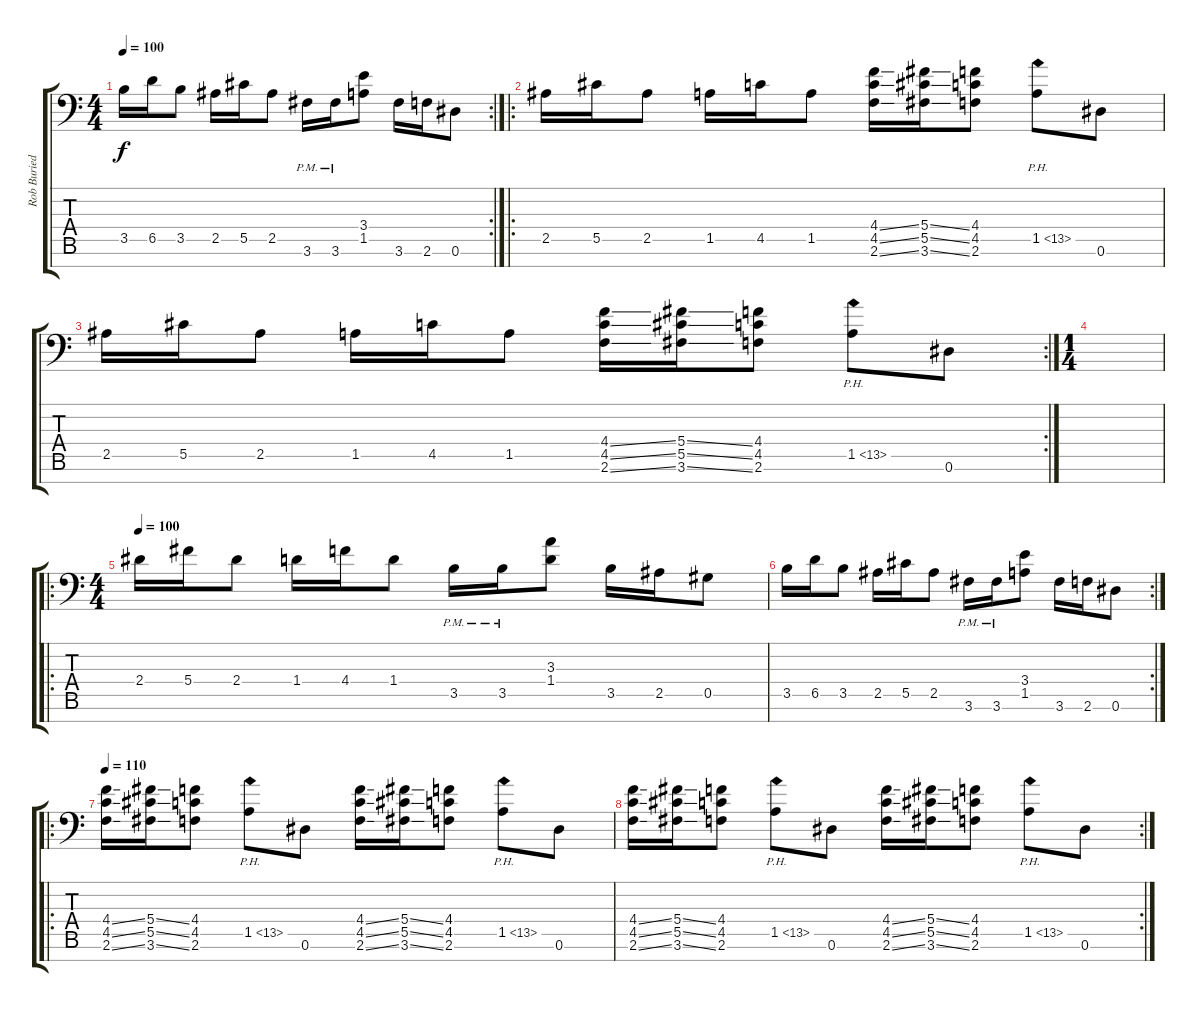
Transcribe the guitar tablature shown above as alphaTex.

\track ("Rob Buried " "Rob Buried") {instrument distortionguitar}
\staff {score tabs}
\tuning (Eb4 Bb3 Gb3 Db3 Ab2 Eb2 Bb1) {hide}
\rc 2
\ts (4 4)
\tempo 100
\clef f4
\ks c
3.5.16{dy f} 6.5.16 3.5.8 2.5.16 5.5.16 2.5.8 3.6{pm}.16 3.6{pm}.16 (3.4 1.5).8 3.6.16 2.6.16 0.6.8 |
\ro
2.5.16 5.5.16 2.5.8 1.5.16 4.5.16 1.5.8 (4.4{ss} 4.5{ss} 2.6{ss}).16 (5.4{ss} 5.5{ss} 3.6{ss}).16 (4.4 4.5 2.6).8 1.5{ph 12}.8 0.6.8 |
\rc 2
2.5.16 5.5.16 2.5.8 1.5.16 4.5.16 1.5.8 (4.4{ss} 4.5{ss} 2.6{ss}).16 (5.4{ss} 5.5{ss} 3.6{ss}).16 (4.4 4.5 2.6).8 1.5{ph 12}.8 0.6.8 |
\ts (1 4)
|
\ro
\ts (4 4)
\tempo 100
2.4.16 5.4.16 2.4.8 1.4.16 4.4.16 1.4.8 3.5{pm}.16 3.5{pm}.16 (3.3 1.4).8 3.5.16 2.5.16 0.5.8 |
\rc 2
3.5.16 6.5.16 3.5.8 2.5.16 5.5.16 2.5.8 3.6{pm}.16 3.6{pm}.16 (3.4 1.5).8 3.6.16 2.6.16 0.6.8 |
\ro
\tempo 110
(4.4{ss} 4.5{ss} 2.6{ss}).16 (5.4{ss} 5.5{ss} 3.6{ss}).16 (4.4 4.5 2.6).8 1.5{ph 12}.8 0.6.8 (4.4{ss} 4.5{ss} 2.6{ss}).16 (5.4{ss} 5.5{ss} 3.6{ss}).16 (4.4 4.5 2.6).8 1.5{ph 12}.8 0.6.8 |
\rc 2
(4.4{ss} 4.5{ss} 2.6{ss}).16 (5.4{ss} 5.5{ss} 3.6{ss}).16 (4.4 4.5 2.6).8 1.5{ph 12}.8 0.6.8 (4.4{ss} 4.5{ss} 2.6{ss}).16 (5.4{ss} 5.5{ss} 3.6{ss}).16 (4.4 4.5 2.6).8 1.5{ph 12}.8 0.6.8
